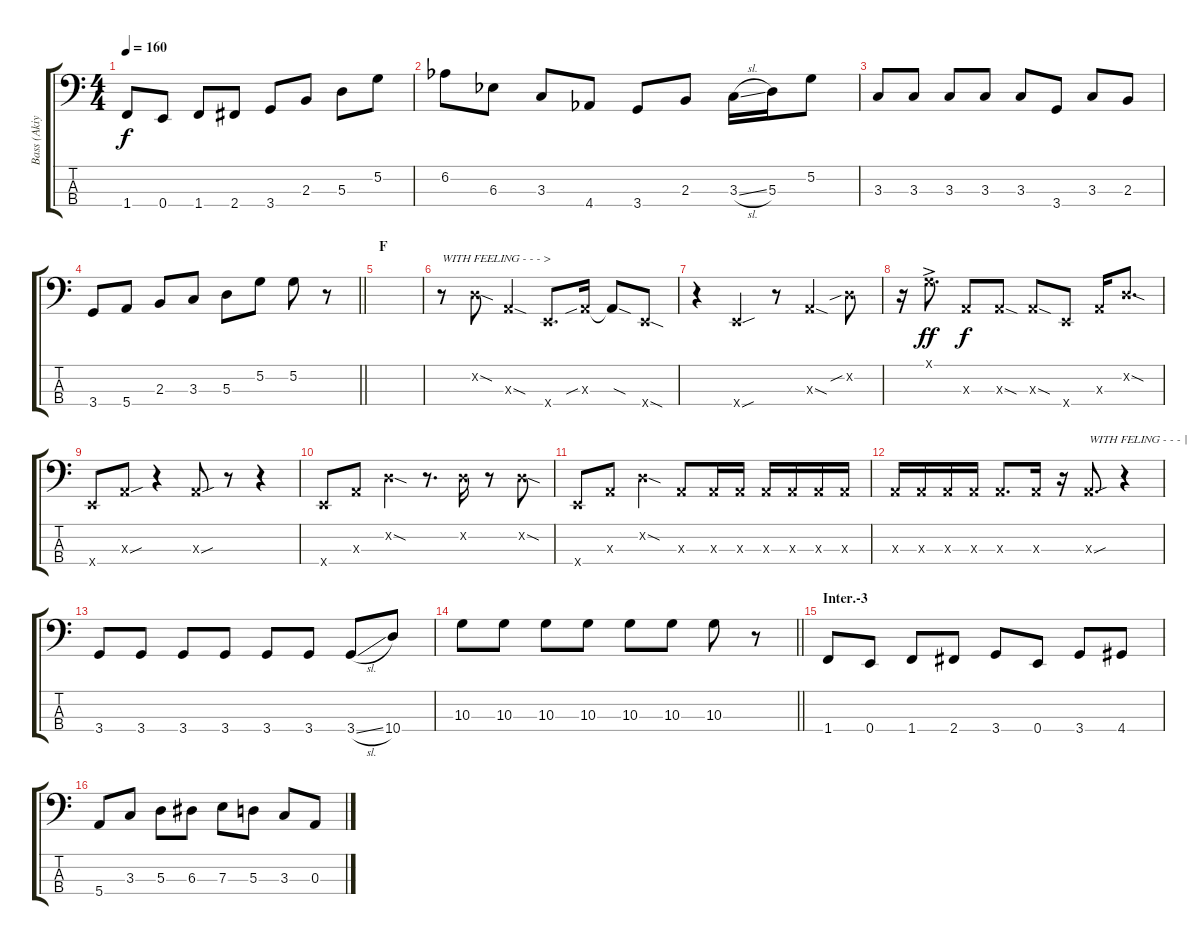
\track ("Bass (Akiyama Mio)" "Bass (Akiy") {instrument electricbassfinger}
\staff {score tabs}
\tuning (G2 D2 A1 E1) {hide}
\ts (4 4)
\tempo 160
\clef f4
\ks c
1.4.8{dy f} 0.4.8 1.4.8 2.4.8 3.4.8 2.3.8 5.3.8 5.2.8 |
6.2{acc b}.8 6.3{acc b}.8 3.3.8 4.4{acc b}.8 3.4.8 2.3.8 3.3{sl}.16 5.3.16 5.2.8 |
3.3.8 3.3.8 3.3.8 3.3.8 3.3.8 3.4.8 3.3.8 2.3.8 |
\barLineRight lightlight
3.4.8 5.4.8 2.3.8 3.3.8 5.3.8 5.2.8 5.2.8 r.8 |
\section ("" "F")
|
r.8{txt "WITH FEELING - - - >"} 0.2{sod x}.8 0.3{sod x}.4 0.4{x}.8{d} 0.3{sib x}.16 0.3{sod t}.8 0.4{sod x}.8 |
r.4 0.4{sou x}.4 r.8 0.3{sod x}.4 0.2{sib x}.8 |
r.16 0.1{ac x}.8{d dy ff} 0.3{x}.8{dy f} 0.3{sod x}.8 0.3{sod x}.8 0.4{x}.8 0.3{x}.16 0.2{sod x}.8{d} |
0.4{x}.8 0.3{sou x}.8 r.4 0.3{sou x}.8 r.8 r.4 |
0.4{x}.8 0.3{x}.8 0.2{sod x}.4 r.8{d} 0.2{x}.16 r.8 0.2{sod x}.8 |
0.4{x}.8 0.3{x}.8 0.2{sod x}.4 0.3{x}.8 0.3{x}.16 0.3{x}.16 0.3{x}.16 0.3{x}.16 0.3{x}.16 0.3{x}.16 |
0.3{x}.16 0.3{x}.16 0.3{x}.16 0.3{x}.16 0.3{x}.8{d} 0.3{x}.16 r.16 0.3{sou x}.8{d txt "WITH FELING - - - |"} r.4 |
3.4.8 3.4.8 3.4.8 3.4.8 3.4.8 3.4.8 3.4{sl}.8 10.4.8 |
\barLineRight lightlight
10.3.8 10.3.8 10.3.8 10.3.8 10.3.8 10.3.8 10.3.8 r.8 |
\section ("" "Inter.-3")
1.4.8 0.4.8 1.4.8 2.4.8 3.4.8 0.4.8 3.4.8 4.4.8 |
5.4.8 3.3.8 5.3.8 6.3.8 7.3.8 5.3.8 3.3.8 0.3.8
